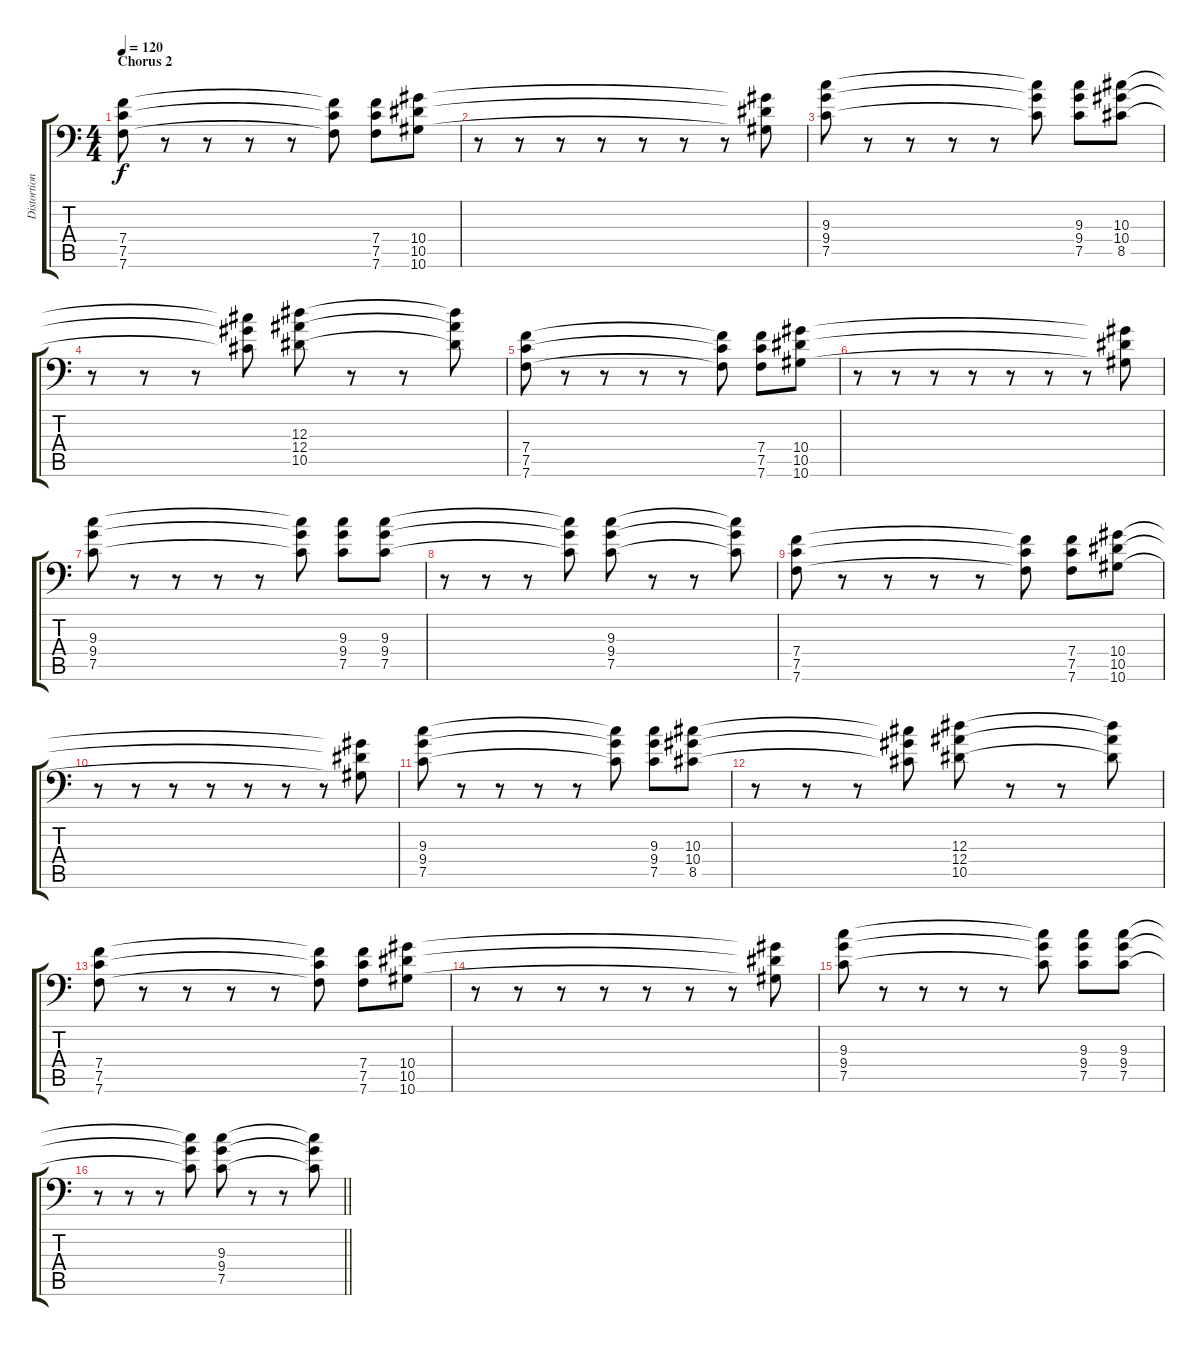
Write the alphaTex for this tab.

\track ("Distortion" "Distortion") {instrument distortionguitar}
\staff {score tabs}
\tuning (C4 G3 Eb3 Bb2 F2 Bb1) {hide}
\ts (4 4)
\section ("" "Chorus 2")
\tempo 120
\clef f4
\ks c
(7.4 7.5 7.6).8{dy f} r.8 r.8 r.8 r.8 (7.4{t} 7.5{t} 7.6{t}).8 (7.4 7.5 7.6).8 (10.4 10.5 10.6).8 |
r.8 r.8 r.8 r.8 r.8 r.8 r.8 (10.4{t} 10.5{t} 10.6{t}).8 |
(9.3 9.4 7.5).8 r.8 r.8 r.8 r.8 (9.3{t} 9.4{t} 7.5{t}).8 (9.3 9.4 7.5).8 (10.3 10.4 8.5).8 |
r.8 r.8 r.8 (10.3{t} 10.4{t} 8.5{t}).8 (12.3 12.4 10.5).8 r.8 r.8 (12.3{t} 12.4{t} 10.5{t}).8 |
(7.4 7.5 7.6).8 r.8 r.8 r.8 r.8 (7.4{t} 7.5{t} 7.6{t}).8 (7.4 7.5 7.6).8 (10.4 10.5 10.6).8 |
r.8 r.8 r.8 r.8 r.8 r.8 r.8 (10.4{t} 10.5{t} 10.6{t}).8 |
(9.3 9.4 7.5).8 r.8 r.8 r.8 r.8 (9.3{t} 9.4{t} 7.5{t}).8 (9.3 9.4 7.5).8 (9.3 9.4 7.5).8 |
r.8 r.8 r.8 (9.3{t} 9.4{t} 7.5{t}).8 (9.3 9.4 7.5).8 r.8 r.8 (9.3{t} 9.4{t} 7.5{t}).8 |
(7.4 7.5 7.6).8 r.8 r.8 r.8 r.8 (7.4{t} 7.5{t} 7.6{t}).8 (7.4 7.5 7.6).8 (10.4 10.5 10.6).8 |
r.8 r.8 r.8 r.8 r.8 r.8 r.8 (10.4{t} 10.5{t} 10.6{t}).8 |
(9.3 9.4 7.5).8 r.8 r.8 r.8 r.8 (9.3{t} 9.4{t} 7.5{t}).8 (9.3 9.4 7.5).8 (10.3 10.4 8.5).8 |
r.8 r.8 r.8 (10.3{t} 10.4{t} 8.5{t}).8 (12.3 12.4 10.5).8 r.8 r.8 (12.3{t} 12.4{t} 10.5{t}).8 |
(7.4 7.5 7.6).8 r.8 r.8 r.8 r.8 (7.4{t} 7.5{t} 7.6{t}).8 (7.4 7.5 7.6).8 (10.4 10.5 10.6).8 |
r.8 r.8 r.8 r.8 r.8 r.8 r.8 (10.4{t} 10.5{t} 10.6{t}).8 |
(9.3 9.4 7.5).8 r.8 r.8 r.8 r.8 (9.3{t} 9.4{t} 7.5{t}).8 (9.3 9.4 7.5).8 (9.3 9.4 7.5).8 |
\barLineRight lightlight
r.8 r.8 r.8 (9.3{t} 9.4{t} 7.5{t}).8 (9.3 9.4 7.5).8 r.8 r.8 (9.3{t} 9.4{t} 7.5{t}).8
